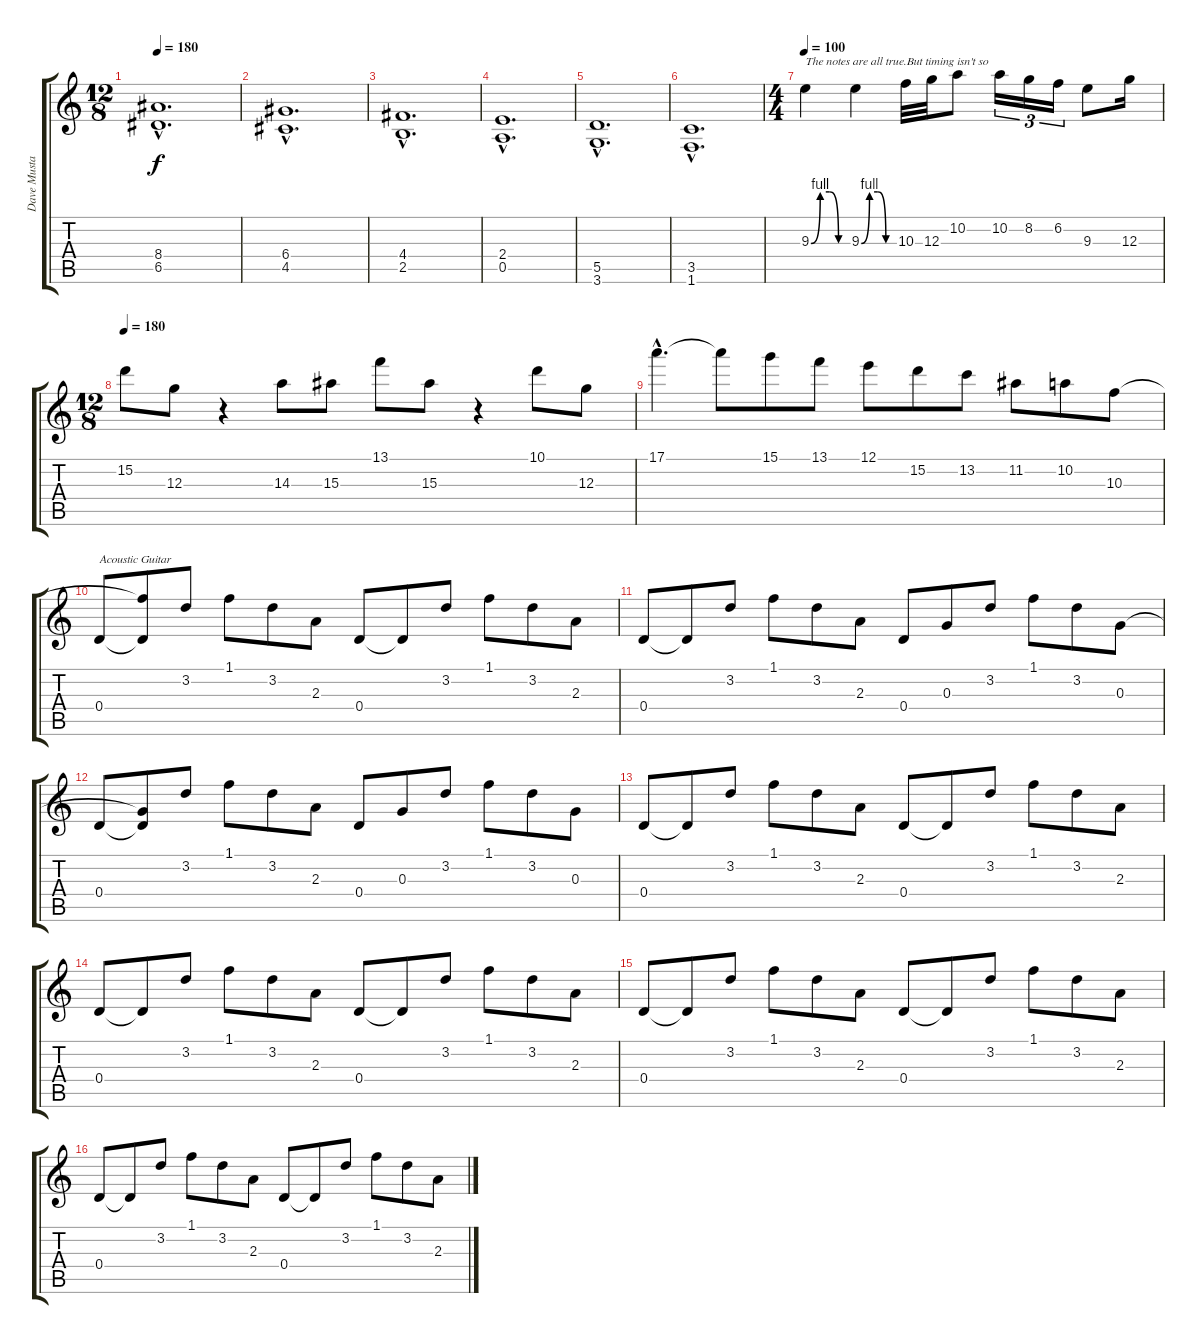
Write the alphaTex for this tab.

\track ("Dave Mustaine" "Dave Musta") {instrument distortionguitar}
\staff {score tabs}
\tuning (E4 B3 G3 D3 A2 E2) {hide}
\ts (12 8)
\tempo 180
\clef g2
\ks c
(8.4{hac} 6.5{hac}).1{d dy f instrument distortionguitar} |
(6.4{hac} 4.5{hac}).1{d} |
(4.4{hac} 2.5{hac}).1{d} |
(2.4{hac} 0.5{hac}).1{d} |
(5.5{hac} 3.6{hac}).1{d} |
(3.5{hac} 1.6{hac}).1{d} |
\ts (4 4)
\tempo 100
9.3{be (custom 0 0 15 4 30 4 45 0 60 0)}.4{txt "The notes are all true.But timing isn't so"} 9.3{be (custom 0 0 15 4 30 4 45 0 60 0)}.4 10.3.32 12.3.32 10.2.8 10.2.16{tu (3 2)} 8.2.16{tu (3 2)} 6.2.16{tu (3 2)} 9.3.8 12.3.16 |
\ts (12 8)
\tempo 180
15.2.8 12.3.8 r.4 14.3.8 15.3.8 13.1.8 15.3.8 r.4 10.1.8 12.3.8 |
17.1{hac}.4{d} 17.1{t}.8 15.1.8 13.1.8 12.1.8 15.2.8 13.2.8 11.2.8 10.2.8 10.3.8 |
0.4.8{txt "Acoustic Guitar" instrument acousticguitarsteel} (10.3{t} 0.4{t}).8 3.2.8 1.1.8 3.2.8 2.3.8 0.4.8 0.4{t}.8 3.2.8 1.1.8 3.2.8 2.3.8 |
0.4.8 0.4{t}.8 3.2.8 1.1.8 3.2.8 2.3.8 0.4.8 0.3.8 3.2.8 1.1.8 3.2.8 0.3.8 |
0.4.8 (0.3{t} 0.4{t}).8 3.2.8 1.1.8 3.2.8 2.3.8 0.4.8 0.3.8 3.2.8 1.1.8 3.2.8 0.3.8 |
0.4.8 0.4{t}.8 3.2.8 1.1.8 3.2.8 2.3.8 0.4.8 0.4{t}.8 3.2.8 1.1.8 3.2.8 2.3.8 |
0.4.8 0.4{t}.8 3.2.8 1.1.8 3.2.8 2.3.8 0.4.8 0.4{t}.8 3.2.8 1.1.8 3.2.8 2.3.8 |
0.4.8 0.4{t}.8 3.2.8 1.1.8 3.2.8 2.3.8 0.4.8 0.4{t}.8 3.2.8 1.1.8 3.2.8 2.3.8 |
0.4.8 0.4{t}.8 3.2.8 1.1.8 3.2.8 2.3.8 0.4.8 0.4{t}.8 3.2.8 1.1.8 3.2.8 2.3.8
